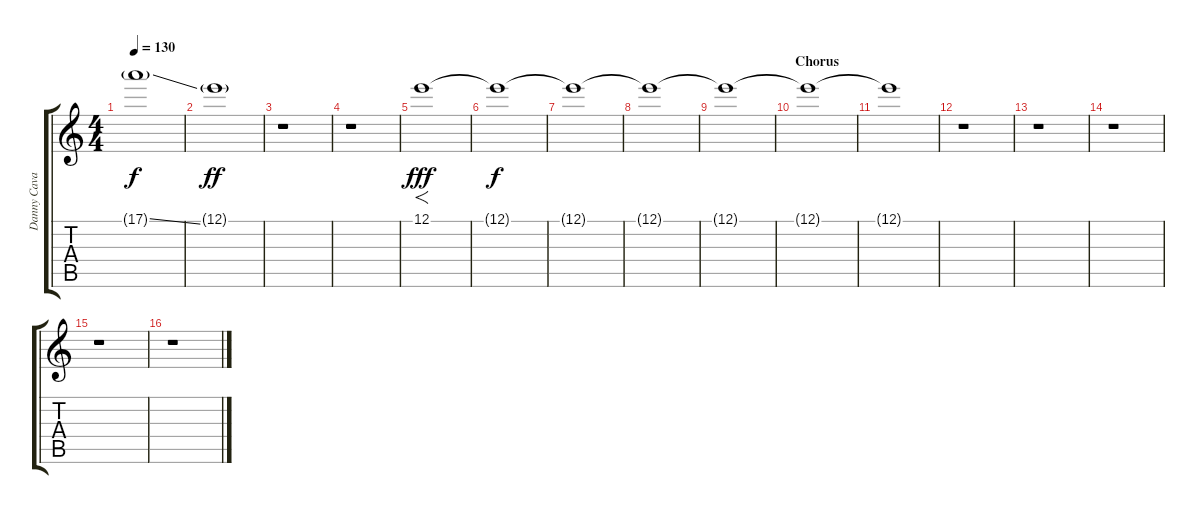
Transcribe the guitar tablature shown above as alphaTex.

\track ("Danny Cavanagh (Electric Guitar 1)" "Danny Cava") {instrument overdrivenguitar}
\staff {score tabs}
\tuning (E4 B3 G3 D3 A2 E2) {hide}
\ts (4 4)
\tempo 130
\clef g2
\ks c
17.1{ss g}.1{dy f} |
12.1{g}.1{dy ff} |
r.1 |
r.1 |
12.1.1{f dy fff} |
12.1{t}.1{dy f} |
12.1{t}.1 |
12.1{t}.1 |
12.1{t}.1 |
\section ("" "Chorus")
12.1{t}.1{volume 0} |
12.1{t}.1 |
r.1 |
r.1 |
r.1 |
r.1 |
r.1
